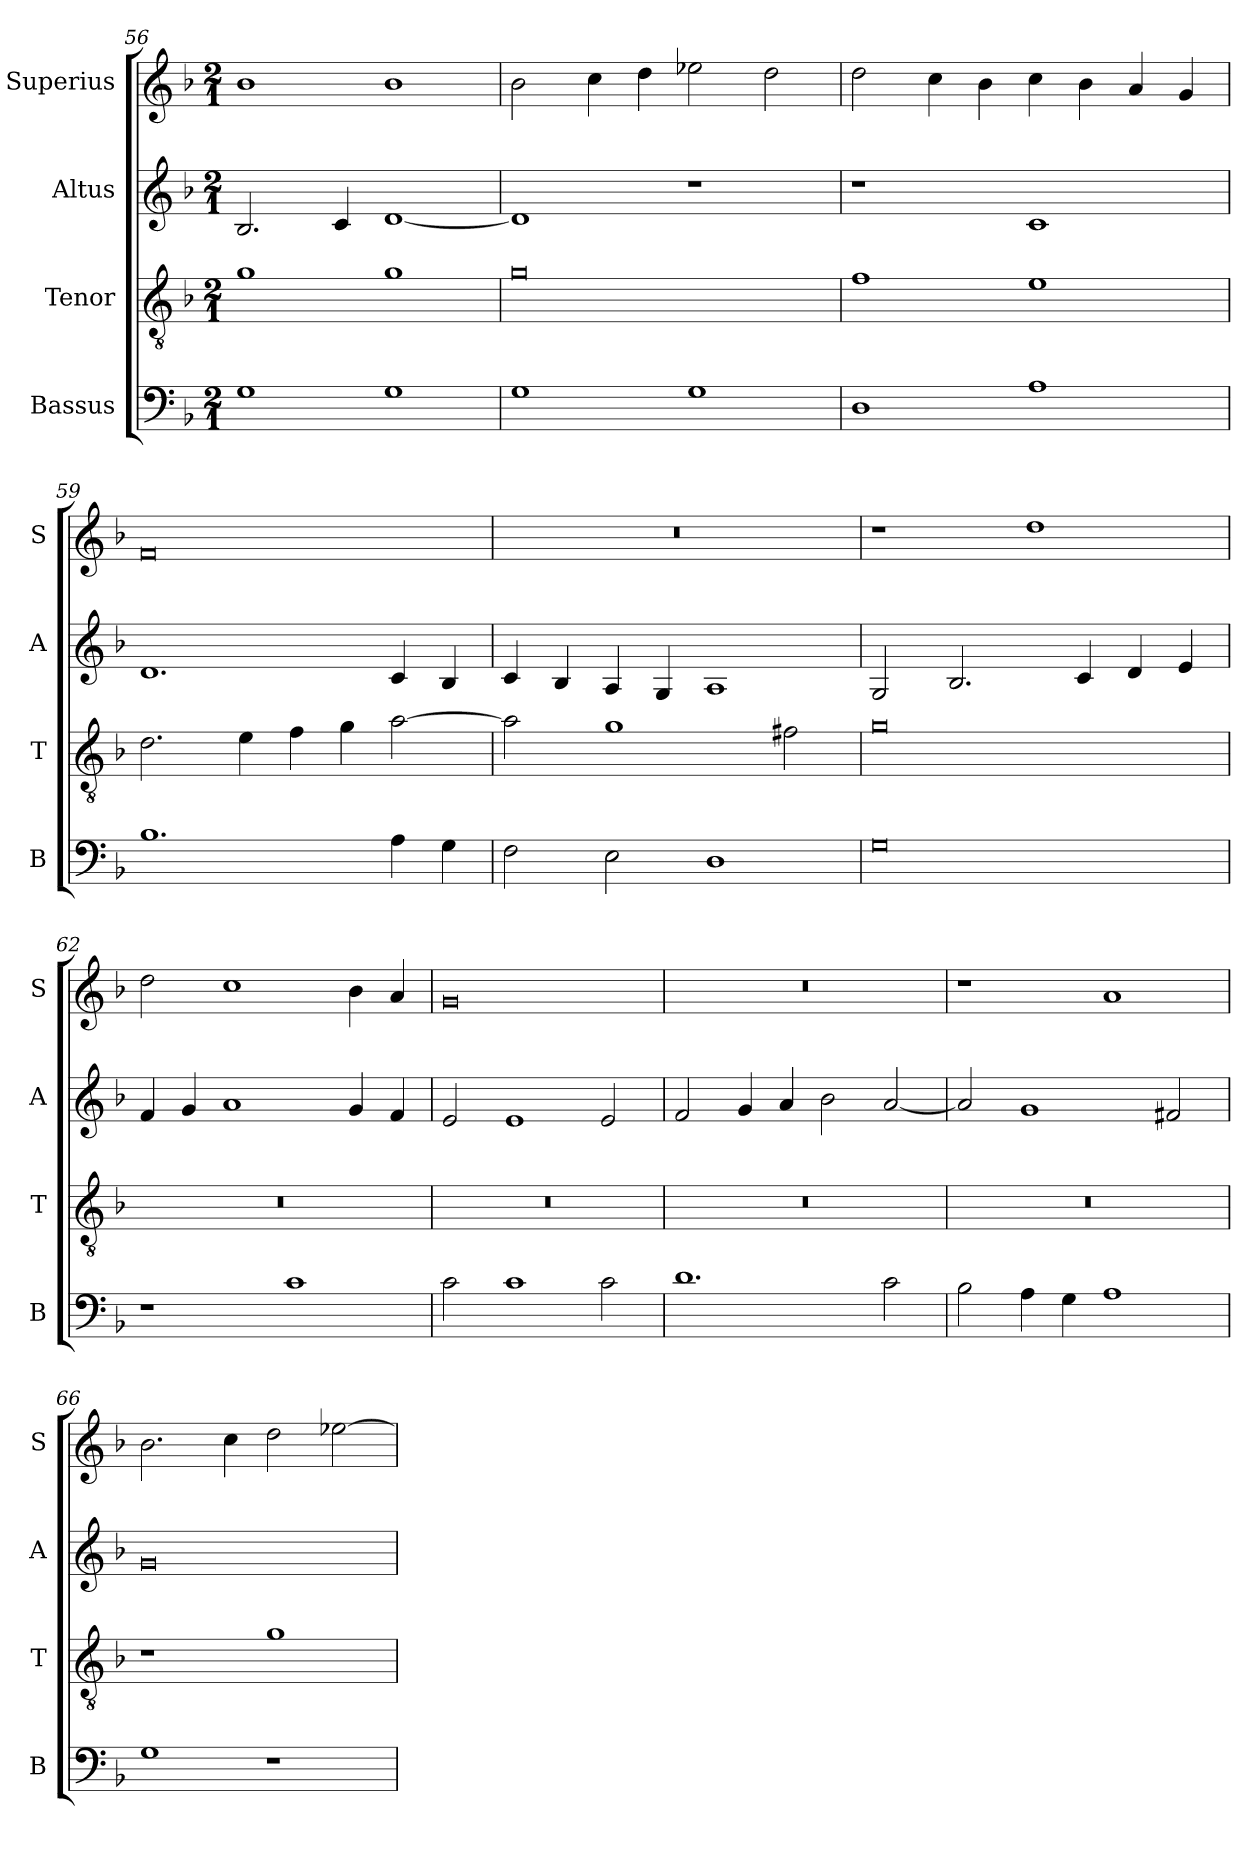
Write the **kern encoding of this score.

**kern	**kern	**kern	**kern
*part4	*part3	*part2	*part1
*staff4	*staff3	*staff2	*staff1
*I"Bassus	*I"Tenor	*I"Altus	*I"Superius
*I'B	*I'T	*I'A	*I'S
*clefF4	*clefGv2	*clefG2	*clefG2
*k[b-]	*k[b-]	*k[b-]	*k[b-]
*F:	*F:	*F:	*F:
*M2/1	*M2/1	*M2/1	*M2/1
=56	=56	=56	=56
1G	1g	2.B-	1b-
.	.	4c	.
1G	1g	[1d	1b-
=57	=57	=57	=57
1G	0g	1d]	2b-
.	.	.	4cc
.	.	.	4dd
1G	.	1r	2ee-X
.	.	.	2dd
=58	=58	=58	=58
1D	1f	1r	2dd
.	.	.	4cc
.	.	.	4b-
1A	1e	1c	4cc
.	.	.	4b-
.	.	.	4a
.	.	.	4g
=59	=59	=59	=59
1.B-	2.d	1.d	0f
.	4e	.	.
.	4f	.	.
.	4g	.	.
4A	[2a	4c	.
4G	.	4B-	.
=60	=60	=60	=60
2F	2a]	4c	0r
.	.	4B-	.
2E	1g	4A	.
.	.	4G	.
1D	.	1A	.
.	2f#X	.	.
=61	=61	=61	=61
0G	0g	2G	1r
.	.	2.B-	.
.	.	.	1dd
.	.	4c	.
.	.	4d	.
.	.	4e	.
=62	=62	=62	=62
1r	0r	4f	2dd
.	.	4g	.
.	.	1a	1cc
1c	.	.	.
.	.	4g	4b-
.	.	4f	4a
=63	=63	=63	=63
2c	0r	2e	0g
1c	.	1e	.
2c	.	2e	.
=64	=64	=64	=64
1.d	0r	2f	0r
.	.	4g	.
.	.	4a	.
.	.	2b-	.
2c	.	[2a	.
=65	=65	=65	=65
2B-	0r	2a]	1r
4A	.	1g	.
4G	.	.	.
1A	.	.	1a
.	.	2f#X	.
=66	=66	=66	=66
1G	1r	0g	2.b-
.	.	.	4cc
1r	1g	.	2dd
.	.	.	[2ee-X
=	=	=	=
*-	*-	*-	*-
